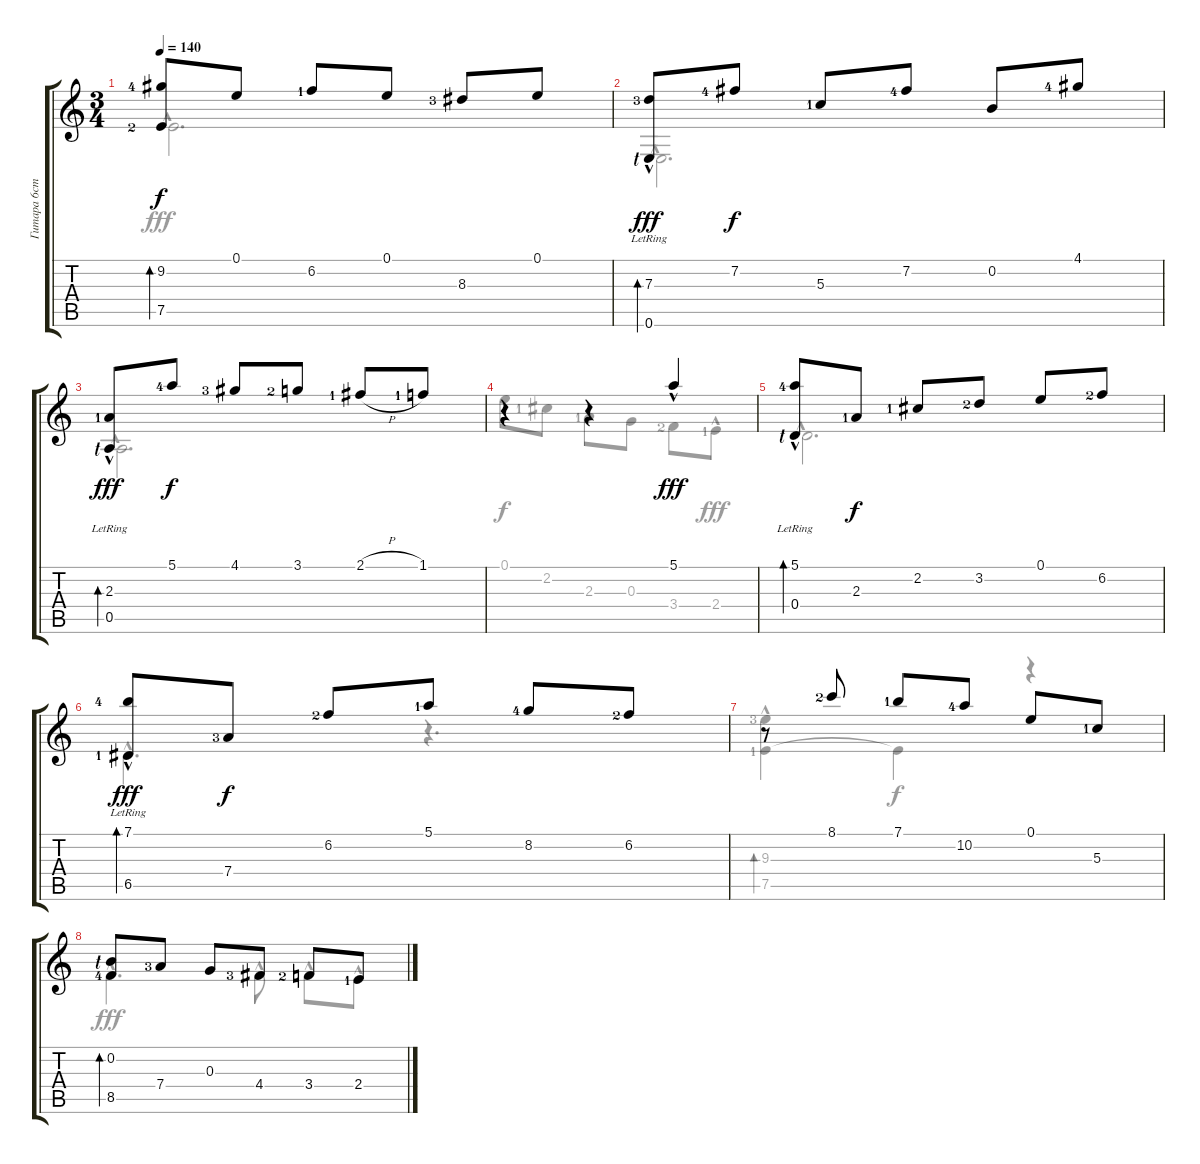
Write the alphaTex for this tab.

\track ("Гитара 6стр." "Гитара 6ст") {instrument acousticguitarnylon}
\staff {score tabs}
\tuning (E4 B3 G3 D3 A2 E2) {hide}
\voice
\ts (3 4)
\tempo 140
\clef g2
\ks aminor
(9.2{lf 5} 7.5{lf 3}).8{bd 480 dy f} 0.1.8 6.2{lf 2}.8 0.1.8 8.3{lf 4}.8 0.1.8 |
(7.3{hac lf 4} 0.6{hac lr lf 1}).8{bd 480 dy fff} 7.2{lf 5}.8{dy f} 5.3{lf 2}.8 7.2{lf 5}.8 0.2.8 4.1{lf 5}.8 |
(2.3{hac lr lf 2} 0.5{hac lr lf 1}).8{bd 480 dy fff} 5.1{lf 5}.8{dy f} 4.1{lf 4}.8 3.1{lf 3}.8 2.1{h lf 2}.8 1.1{lf 2}.8 |
r.4 r.4 5.1{hac}.4{dy fff} |
(5.1{hac lf 5} 0.4{hac lr lf 1}).8{bd 480} 2.3{lf 2}.8{dy f} 2.2{lf 2}.8 3.2{lf 3}.8 0.1.8 6.2{lf 3}.8 |
(7.1{lf 5} 6.5{hac lr lf 2}).8{bd 480 dy fff} 7.4{lf 4}.8{dy f} 6.2{lf 3}.8 5.1{lf 2}.8 8.2{lf 5}.8 6.2{lf 3}.8 |
r.8 8.1{lf 3}.8 7.1{lf 2}.8 10.2{lf 5}.8 0.1.8 5.3{lf 2}.8 |
(0.2{lf 1} 8.5{lf 5}).8{bd 480} 7.4{lf 4}.8 0.3.8 4.4{lf 4}.8 3.4{lf 3}.8 2.4{lf 2}.8
\voice
\clef g2
\ottava regular
\simile none
\ks aminor
7.5{hac}.2{d dy fff} |
0.6{hac}.2{d} |
0.5{hac}.2{d} |
0.1.8{dy f} 2.2{lf 2}.8 2.3{lf 2}.8 0.3.8 3.4{lf 3}.8 2.4{hac lf 2}.8{dy fff} |
0.4{hac}.2{d} |
6.5{hac}.4{d} r.4{d} |
(9.3{hac lf 4} 7.5{hac lf 2}).4{bd 480} 7.5{t}.4{dy f} r.4 |
8.5{hac}.4{d dy fff} 4.4{hac}.8 3.4{hac}.8 2.4{hac}.8
